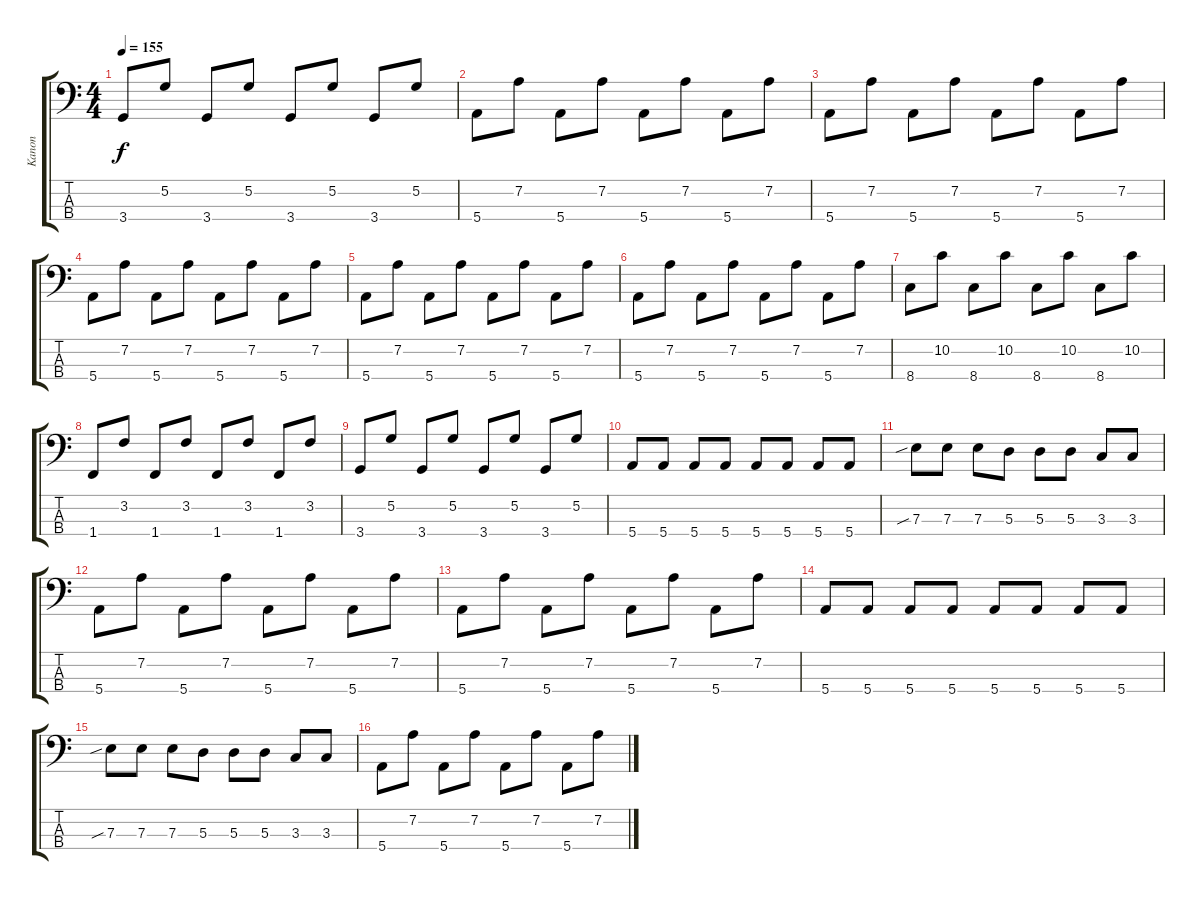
\track ("Kanon" "Kanon") {instrument electricbassfinger}
\staff {score tabs}
\tuning (G2 D2 A1 E1) {hide}
\ts (4 4)
\tempo 155
\clef f4
\ks c
3.4.8{dy f} 5.2.8 3.4.8 5.2.8 3.4.8 5.2.8 3.4.8 5.2.8 |
5.4.8 7.2.8 5.4.8 7.2.8 5.4.8 7.2.8 5.4.8 7.2.8 |
5.4.8 7.2.8 5.4.8 7.2.8 5.4.8 7.2.8 5.4.8 7.2.8 |
5.4.8 7.2.8 5.4.8 7.2.8 5.4.8 7.2.8 5.4.8 7.2.8 |
5.4.8 7.2.8 5.4.8 7.2.8 5.4.8 7.2.8 5.4.8 7.2.8 |
5.4.8 7.2.8 5.4.8 7.2.8 5.4.8 7.2.8 5.4.8 7.2.8 |
8.4.8 10.2.8 8.4.8 10.2.8 8.4.8 10.2.8 8.4.8 10.2.8 |
1.4.8 3.2.8 1.4.8 3.2.8 1.4.8 3.2.8 1.4.8 3.2.8 |
3.4.8 5.2.8 3.4.8 5.2.8 3.4.8 5.2.8 3.4.8 5.2.8 |
5.4.8 5.4.8 5.4.8 5.4.8 5.4.8 5.4.8 5.4.8 5.4.8 |
7.3{sib}.8 7.3.8 7.3.8 5.3.8 5.3.8 5.3.8 3.3.8 3.3.8 |
5.4.8 7.2.8 5.4.8 7.2.8 5.4.8 7.2.8 5.4.8 7.2.8 |
5.4.8 7.2.8 5.4.8 7.2.8 5.4.8 7.2.8 5.4.8 7.2.8 |
5.4.8 5.4.8 5.4.8 5.4.8 5.4.8 5.4.8 5.4.8 5.4.8 |
7.3{sib}.8 7.3.8 7.3.8 5.3.8 5.3.8 5.3.8 3.3.8 3.3.8 |
5.4.8 7.2.8 5.4.8 7.2.8 5.4.8 7.2.8 5.4.8 7.2.8
